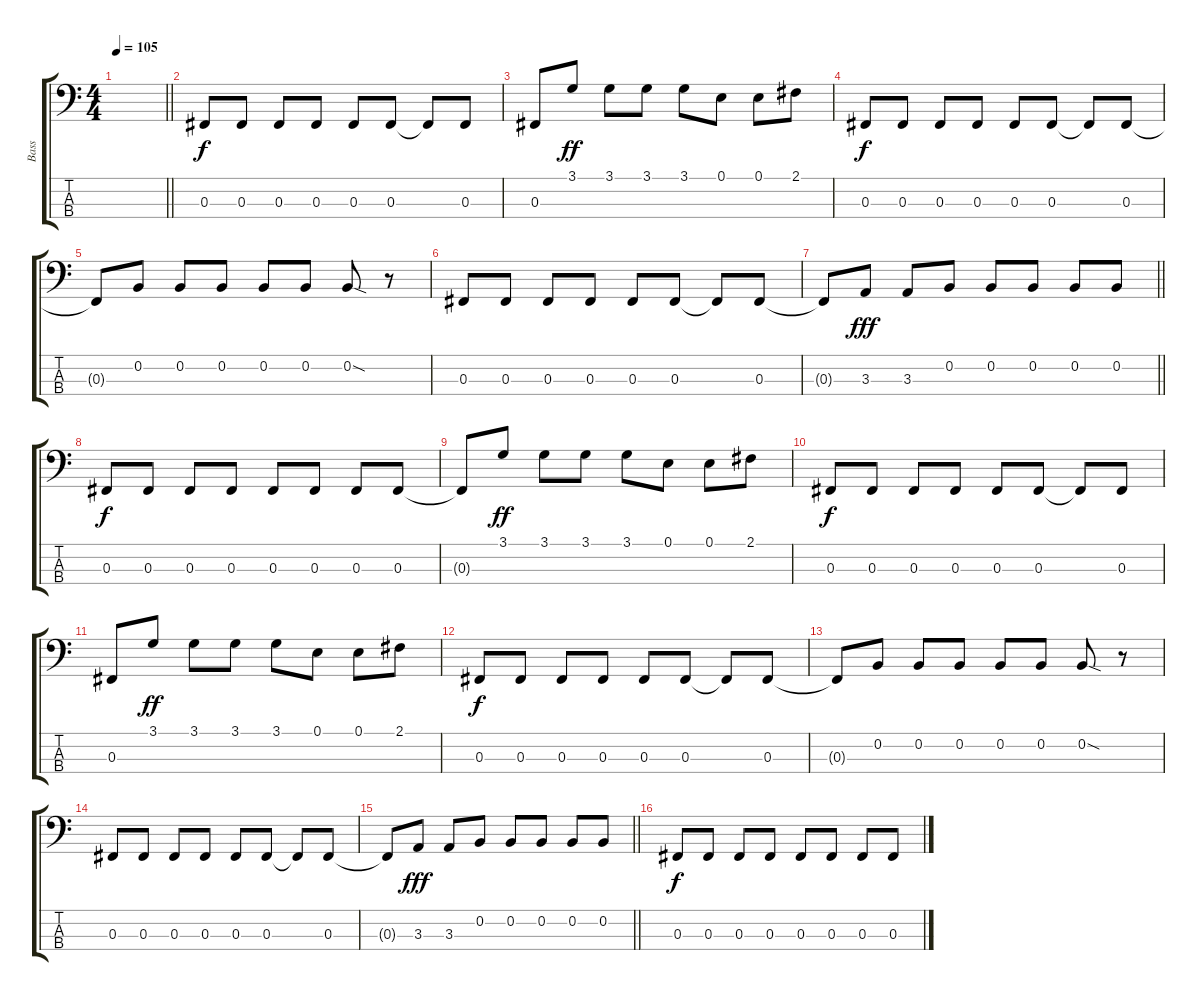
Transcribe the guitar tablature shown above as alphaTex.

\track ("Bass" "Bass") {instrument electricbasspick}
\staff {score tabs}
\tuning (E2 B1 Gb1 B0) {hide}
\ts (4 4)
\tempo 105
\clef f4
\barLineRight lightlight
\ks c
|
\section ("" "")
0.3.8 0.3.8 0.3.8 0.3.8 0.3.8 0.3.8 0.3{t}.8 0.3.8 |
0.3.8 3.1.8{dy ff} 3.1.8 3.1.8 3.1.8 0.1.8 0.1.8 2.1.8 |
0.3.8{dy f} 0.3.8 0.3.8 0.3.8 0.3.8 0.3.8 0.3{t}.8 0.3.8 |
0.3{t}.8 0.2.8 0.2.8 0.2.8 0.2.8 0.2.8 0.2{sod}.8 r.8 |
0.3.8 0.3.8 0.3.8 0.3.8 0.3.8 0.3.8 0.3{t}.8 0.3.8 |
\barLineRight lightlight
0.3{t}.8 3.3.8{dy fff} 3.3.8 0.2.8 0.2.8 0.2.8 0.2.8 0.2.8 |
0.3.8{dy f} 0.3.8 0.3.8 0.3.8 0.3.8 0.3.8 0.3.8 0.3.8 |
0.3{t}.8 3.1.8{dy ff} 3.1.8 3.1.8 3.1.8 0.1.8 0.1.8 2.1.8 |
0.3.8{dy f} 0.3.8 0.3.8 0.3.8 0.3.8 0.3.8 0.3{t}.8 0.3.8 |
0.3.8 3.1.8{dy ff} 3.1.8 3.1.8 3.1.8 0.1.8 0.1.8 2.1.8 |
0.3.8{dy f} 0.3.8 0.3.8 0.3.8 0.3.8 0.3.8 0.3{t}.8 0.3.8 |
0.3{t}.8 0.2.8 0.2.8 0.2.8 0.2.8 0.2.8 0.2{sod}.8 r.8 |
0.3.8 0.3.8 0.3.8 0.3.8 0.3.8 0.3.8 0.3{t}.8 0.3.8 |
\barLineRight lightlight
0.3{t}.8 3.3.8{dy fff} 3.3.8 0.2.8 0.2.8 0.2.8 0.2.8 0.2.8 |
0.3.8{dy f} 0.3.8 0.3.8 0.3.8 0.3.8 0.3.8 0.3.8 0.3.8
